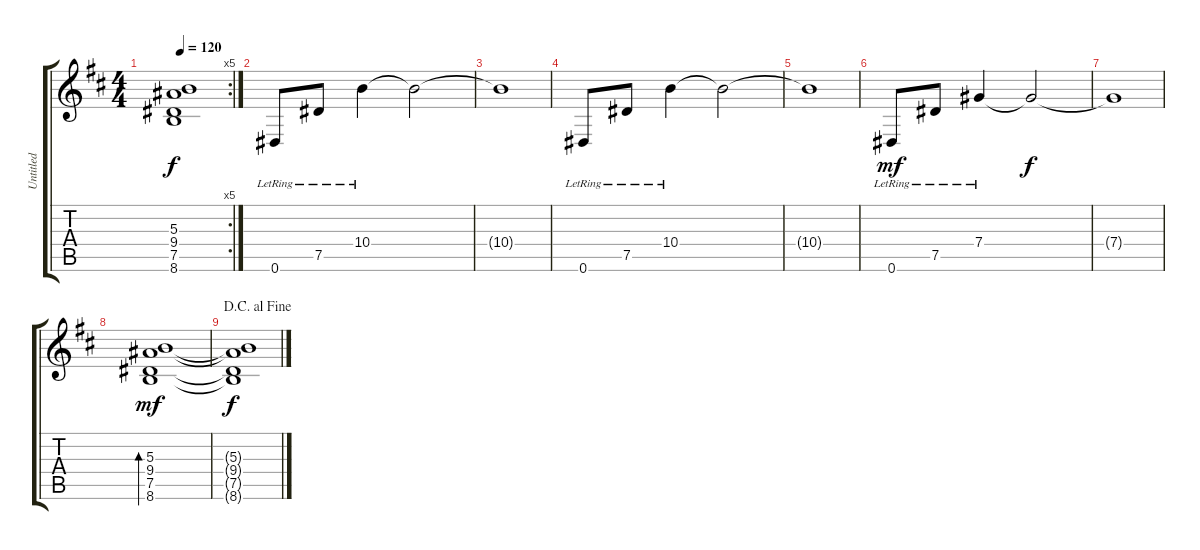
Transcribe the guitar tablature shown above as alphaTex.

\track ("Untitled" "Untitled") {instrument distortionguitar}
\staff {score tabs}
\tuning (Eb4 Bb3 Gb3 Db3 Ab2 Eb2) {hide}
\rc 5
\ts (4 4)
\tempo 120
\clef g2
\ks bminor
(5.3{t} 9.4{t} 7.5{t} 8.6{t}).1{dy f} |
0.6{lr}.8 7.5{lr}.8 10.4{lr}.4 10.4{t}.2 |
10.4{t}.1 |
0.6{lr}.8 7.5{lr}.8 10.4{lr}.4 10.4{t}.2 |
10.4{t}.1 |
0.6{lr}.8{dy mf} 7.5{lr}.8 7.4{lr}.4 7.4{t}.2{dy f} |
7.4{t}.1 |
(5.3 9.4 7.5 8.6).1{bd 120 dy mf} |
\jump dacapoalfine
(5.3{t} 9.4{t} 7.5{t} 8.6{t}).1{dy f}
